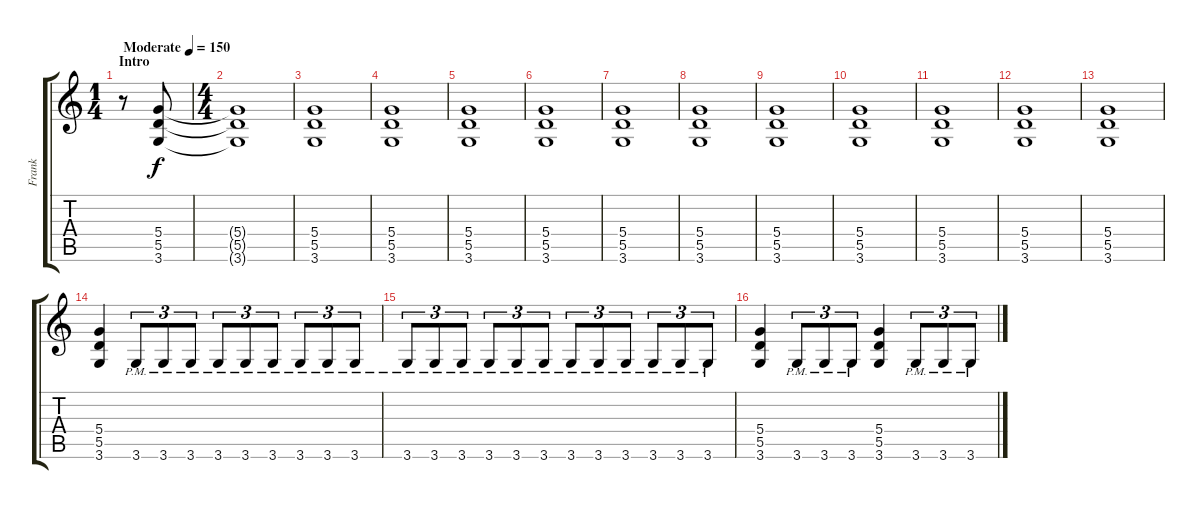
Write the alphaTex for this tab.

\track ("Frank" "Frank") {instrument distortionguitar}
\staff {score tabs}
\tuning (E4 B3 G3 D3 A2 E2) {hide}
\ts (1 4)
\section ("" "Intro")
\tempo (150 "Moderate")
\clef g2
\ks c
r.8{dy f volume 14 balance 8 instrument distortionguitar} (5.4 5.5 3.6).8 |
\ts (4 4)
(5.4{t} 5.5{t} 3.6{t}).1{volume 14 balance 8} |
(5.4 5.5 3.6).1 |
(5.4 5.5 3.6).1 |
(5.4 5.5 3.6).1 |
(5.4 5.5 3.6).1 |
(5.4 5.5 3.6).1 |
(5.4 5.5 3.6).1 |
(5.4 5.5 3.6).1 |
(5.4 5.5 3.6).1 |
(5.4 5.5 3.6).1 |
(5.4 5.5 3.6).1 |
(5.4 5.5 3.6).1 |
(5.4 5.5 3.6).4{volume 10 balance 16} 3.6{pm}.8{tu (3 2)} 3.6{pm}.8{tu (3 2)} 3.6{pm}.8{tu (3 2)} 3.6{pm}.8{tu (3 2)} 3.6{pm}.8{tu (3 2)} 3.6{pm}.8{tu (3 2)} 3.6{pm}.8{tu (3 2)} 3.6{pm}.8{tu (3 2)} 3.6{pm}.8{tu (3 2)} |
3.6{pm}.8{tu (3 2)} 3.6{pm}.8{tu (3 2)} 3.6{pm}.8{tu (3 2)} 3.6{pm}.8{tu (3 2)} 3.6{pm}.8{tu (3 2)} 3.6{pm}.8{tu (3 2)} 3.6{pm}.8{tu (3 2)} 3.6{pm}.8{tu (3 2)} 3.6{pm}.8{tu (3 2)} 3.6{pm}.8{tu (3 2)} 3.6{pm}.8{tu (3 2)} 3.6{pm}.8{tu (3 2)} |
(5.4 5.5 3.6).4 3.6{pm}.8{tu (3 2)} 3.6{pm}.8{tu (3 2)} 3.6{pm}.8{tu (3 2)} (5.4 5.5 3.6).4 3.6{pm}.8{tu (3 2)} 3.6{pm}.8{tu (3 2)} 3.6{pm}.8{tu (3 2)}
